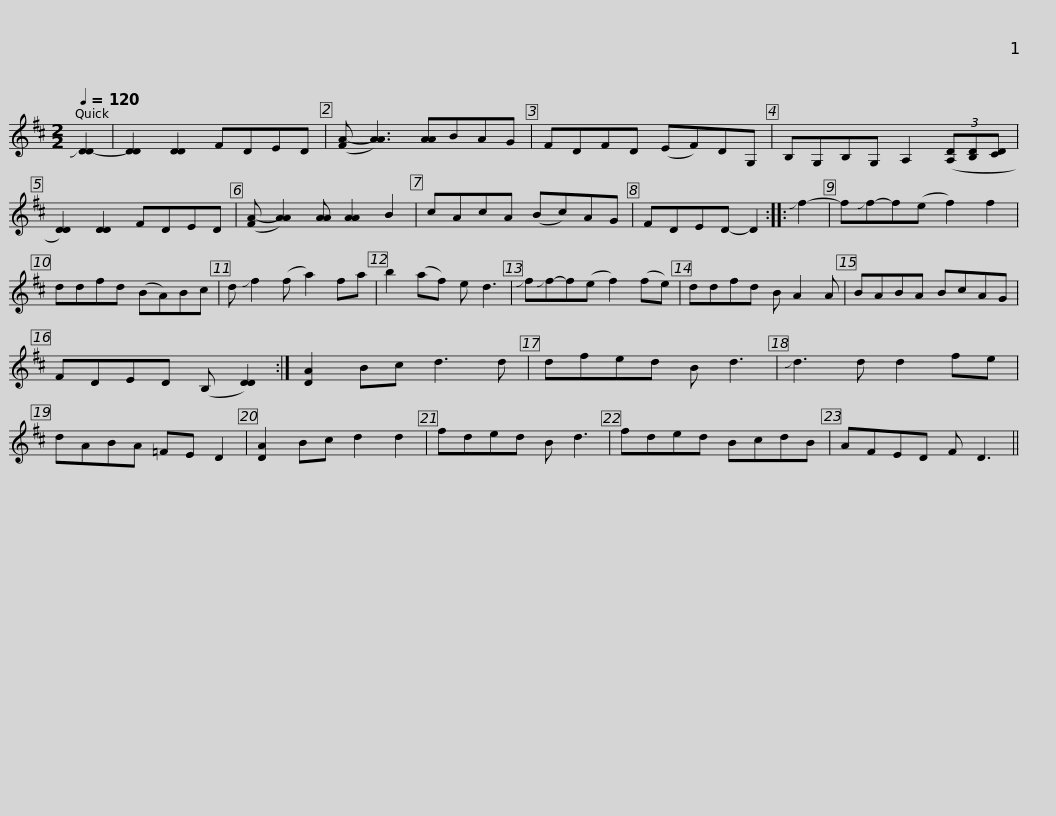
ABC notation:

X:1
L:1/8
Q:1/4=120
M:2/2
I:linebreak $
K:D
V:1 treble
V:1
 !slide![DD-]2 | [DD]2 [DD]2 FDED | ([FA-] [AA]3) [AA]BAG | FDFD (EF)DG, | B,G,B,G, A,2 (3([A,D][B,D][CD] |$ %5
 [DD]2) [DD]2 FDED | ([FA-] [AA]2) [AA] [AA]2 B2 | cAcA (Bc)AG | FDED- D2 :: !slide!f2- | %10
 f!slide!f-f(e f2) f2 |$ ddfd (BA)Bc | d !slide!f2 (f a2) fa | b2 (af) e d3 | !slide!f!slide!f-f(e f2) (fe) | %15
 ddfd B A2 A |$ BABA BcAG | FDED (B, [DD]2) :| [DA]2 Bc d3 d | dfed B d3 | %20
 !slide!d3 d d2 fe | dABA =FE D2 |$ [DA]2 Bc d2 d2 | fded B d3 | fded BcdB | %25
 AFED F D3 || %26
